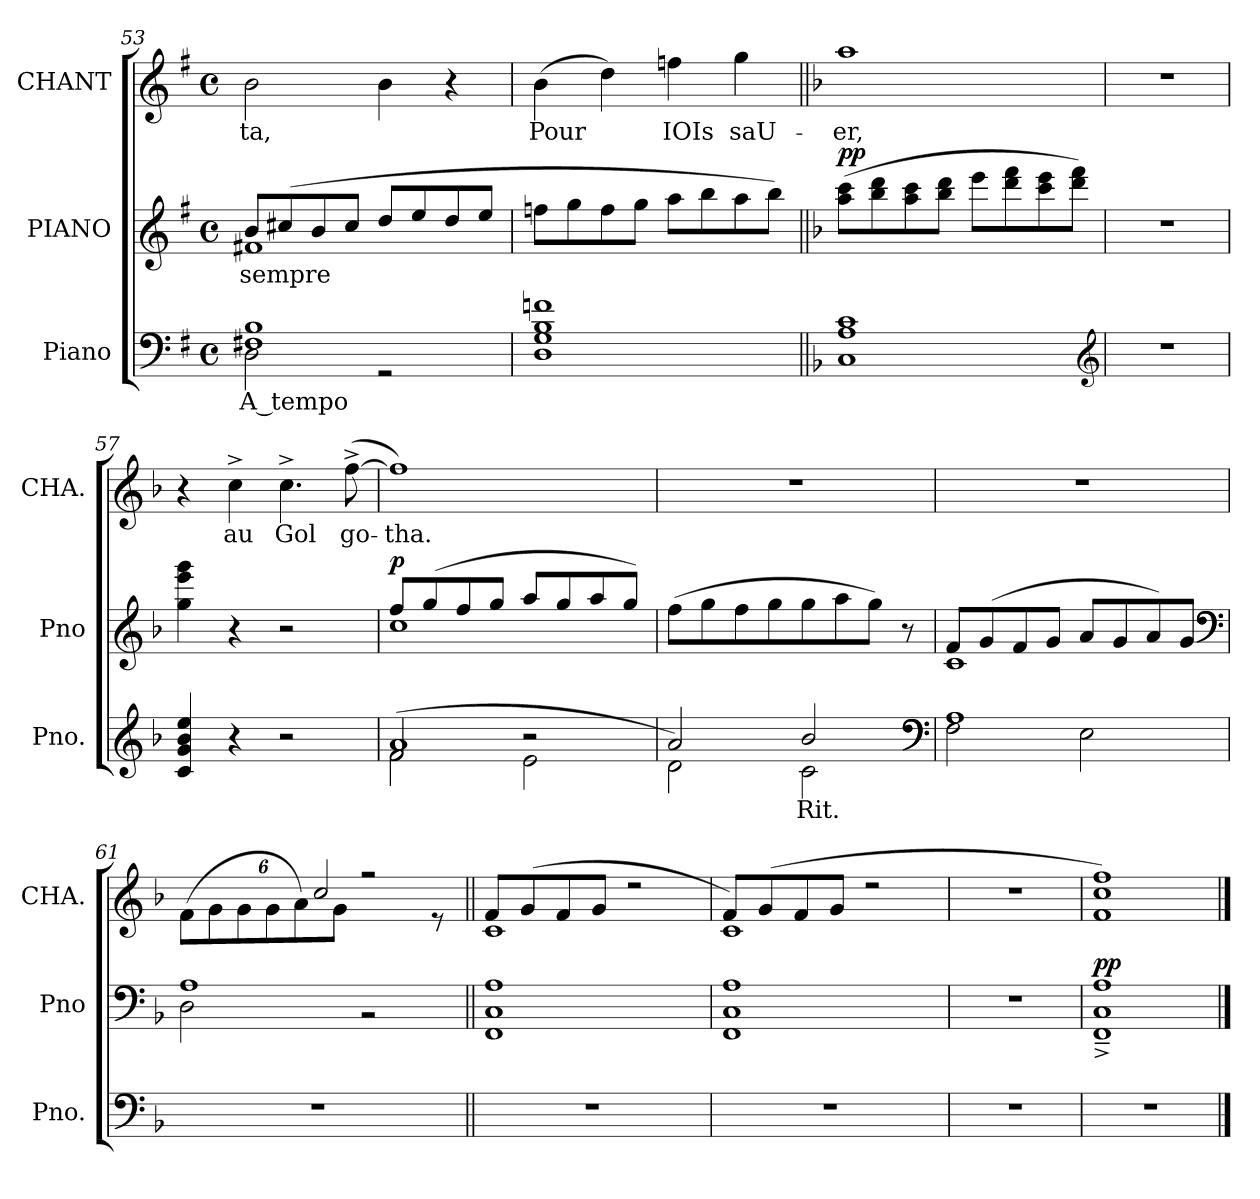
**kern	**text	**kern	**text	**dynam	**kern	**text
*part3	*part3	*part2	*part2	*part2	*part1	*part1
*staff3	*staff3	*staff2	*staff2	*staff2	*staff1	*staff1
*I"Piano	*	*I"PIANO	*	*	*I"CHANT	*
*I'Pno.	*	*I'Pno	*	*	*I'CHA.	*
*clefF4	*	*clefG2	*	*	*clefG2	*
*k[f#]	*	*k[f#]	*	*	*k[f#]	*
*M4/4	*	*M4/4	*	*	*M4/4	*
*met(c)	*	*met(c)	*	*	*met(c)	*
=53	=53	=53	=53	=53	=53	=53
*^	*	*^	*	*	*	*
1F#X/ 1B/	2D\	A tempo	8b/L	1f#X/	sempre	.	2b\	ta,
.	.	.	(8cc#X/	.	.	.	.	.
.	.	.	8b/	.	.	.	.	.
.	.	.	8cc#/J	.	.	dim.	.	.
.	2r	.	8dd/L	.	.	.	4b\	.
.	.	.	8ee/	.	.	.	.	.
.	.	.	8dd/	.	.	.	4r	.
.	.	.	8ee/J	.	.	.	.	.
*v	*v	*	*	*	*	*	*	*
*	*	*v	*v	*	*	*	*
=54	=54	=54	=54	=54	=54	=54
1D/ 1G/ 1B/ 1fn/	.	8ffn\L	.	.	(4b\	Pour
.	.	8gg\	.	.	.	.
.	.	8ff\	.	.	4dd\)	.
.	.	8gg\J	.	.	.	.
.	.	8aa\L	.	.	4ffn\	IOIs
.	.	8bb\	.	.	.	.
.	.	8aa\	.	.	4gg\	saU-
.	.	8bb\J)	.	.	.	.
=55||	=55||	=55||	=55||	=55||	=55||	=55||
*k[b-]	*	*k[b-]	*	*	*k[b-]	*
1C/ 1A/ 1c/	.	(8aa\ 8ccc\L	.	pp	1aa/	er,
.	.	8bb-\ 8ddd\	.	.	.	.
.	.	8aa\ 8ccc\	.	.	.	.
.	.	8bb-\ 8ddd\J	.	.	.	.
.	.	8eee\L	.	.	.	.
.	.	8ddd\ 8fff\	.	.	.	.
.	.	8ccc\ 8eee\	.	.	.	.
.	.	8ddd\ 8fff\J)	.	.	.	.
*clefG2	*	*	*	*	*	*
!!LO:LB:g=z
=56	=56	=56	=56	=56	=56	=56
1r	.	1r	.	.	1r	.
=57	=57	=57	=57	=57	=57	=57
4c/ 4g/ 4b-/ 4ee/	.	4gg\ 4eee\ 4ggg\	.	.	4r	.
4r	.	4r	.	.	4cc^\	au
2r	.	2r	.	.	4.cc^\	Gol
.	.	.	.	.	([8ff^\	go-
=58	=58	=58	=58	=58	=58	=58
*^	*	*^	*	*	*	*
*	*^	*	*	*	*	*	*	*
(2f\	1a/	2f/	.	8ff/L	1cc/	.	p	1ff/])	tha.
.	.	.	.	(8gg/	.	.	.	.	.
.	.	.	.	8ff/	.	.	.	.	.
.	.	.	.	8gg/J	.	.	.	.	.
2e\	.	2r	.	8aa/L	.	.	.	.	.
.	.	.	.	8gg/	.	.	.	.	.
.	.	.	.	8aa/	.	.	.	.	.
.	.	.	.	8gg/J)	.	.	.	.	.
*	*v	*v	*	*	*	*	*	*	*
*	*	*	*v	*v	*	*	*	*
=59	=59	=59	=59	=59	=59	=59	=59
2a/	2d\)	.	(8ff\L	.	.	1r	.
.	.	.	8gg\	.	.	.	.
.	.	.	8ff\	.	.	.	.
.	.	.	8gg\	.	.	.	.
2b-/	2c\	Rit.	8gg\	.	.	.	.
.	.	.	8aa\	.	.	.	.
.	.	.	8gg\J)	.	.	.	.
.	.	.	8r	.	.	.	.
*clefF4	*	*	*	*	*	*	*
=60	=60	=60	=60	=60	=60	=60	=60
*	*	*	*^	*	*	*	*
1A\	2F\	.	8f/L	1c/	.	.	1r	.
.	.	.	(8g/	.	.	.	.	.
.	.	.	8f/	.	.	.	.	.
.	.	.	8g/J	.	.	.	.	.
.	2E\	.	8a/L	.	.	.	.	.
.	.	.	8g/	.	.	.	.	.
.	.	.	8a/)	.	.	.	.	.
.	.	.	8g/J	.	.	.	.	.
*v	*v	*	*	*	*	*	*	*
*	*	*clefF4	*	*	*	*	*
!!LO:LB:g=z
=61	=61	=61	=61	=61	=61	=61	=61
*	*	*	*	*	*	*^	*
1r	.	1A\	2D\	.	.	(12f\L	4ryy	.
.	.	.	.	.	.	12g\	.	.
.	.	.	.	.	.	12g\	.	.
.	.	.	.	.	.	12g\	8ryy	.
.	.	.	.	.	.	12a\)	.	.
.	.	.	.	.	.	.	2cc/	.
.	.	.	.	.	.	12g\J	.	.
.	.	.	2r	.	.	2r	.	.
.	.	.	.	.	.	.	8r	.
*	*	*v	*v	*	*	*	*	*
=62||	=62||	=62||	=62||	=62||	=62||	=62||	=62||
1r	.	1FF/ 1C/ 1A/	.	dim.	8f/L	1c/	.
.	.	.	.	.	(8g/	.	.
.	.	.	.	.	8f/	.	.
.	.	.	.	.	8g/J	.	.
.	.	.	.	.	2r	.	.
=63	=63	=63	=63	=63	=63	=63	=63
1r	.	1FF/ 1C/ 1A/	.	.	8f/L)	1c/	.
.	.	.	.	.	(8g/	.	.
.	.	.	.	.	8f/	.	.
.	.	.	.	.	8g/J	.	.
.	.	.	.	.	2r	.	.
*	*	*	*	*	*v	*v	*
=64	=64	=64	=64	=64	=64	=64
1r	.	1r	.	.	1r	.
=65	=65	=65	=65	=65	=65	=65
1r	.	1FF~^/ 1C~^/ 1A~^/	.	pp	1f/ 1cc/ 1ff/)	.
==	==	==	==	==	==	==
*-	*-	*-	*-	*-	*-	*-
